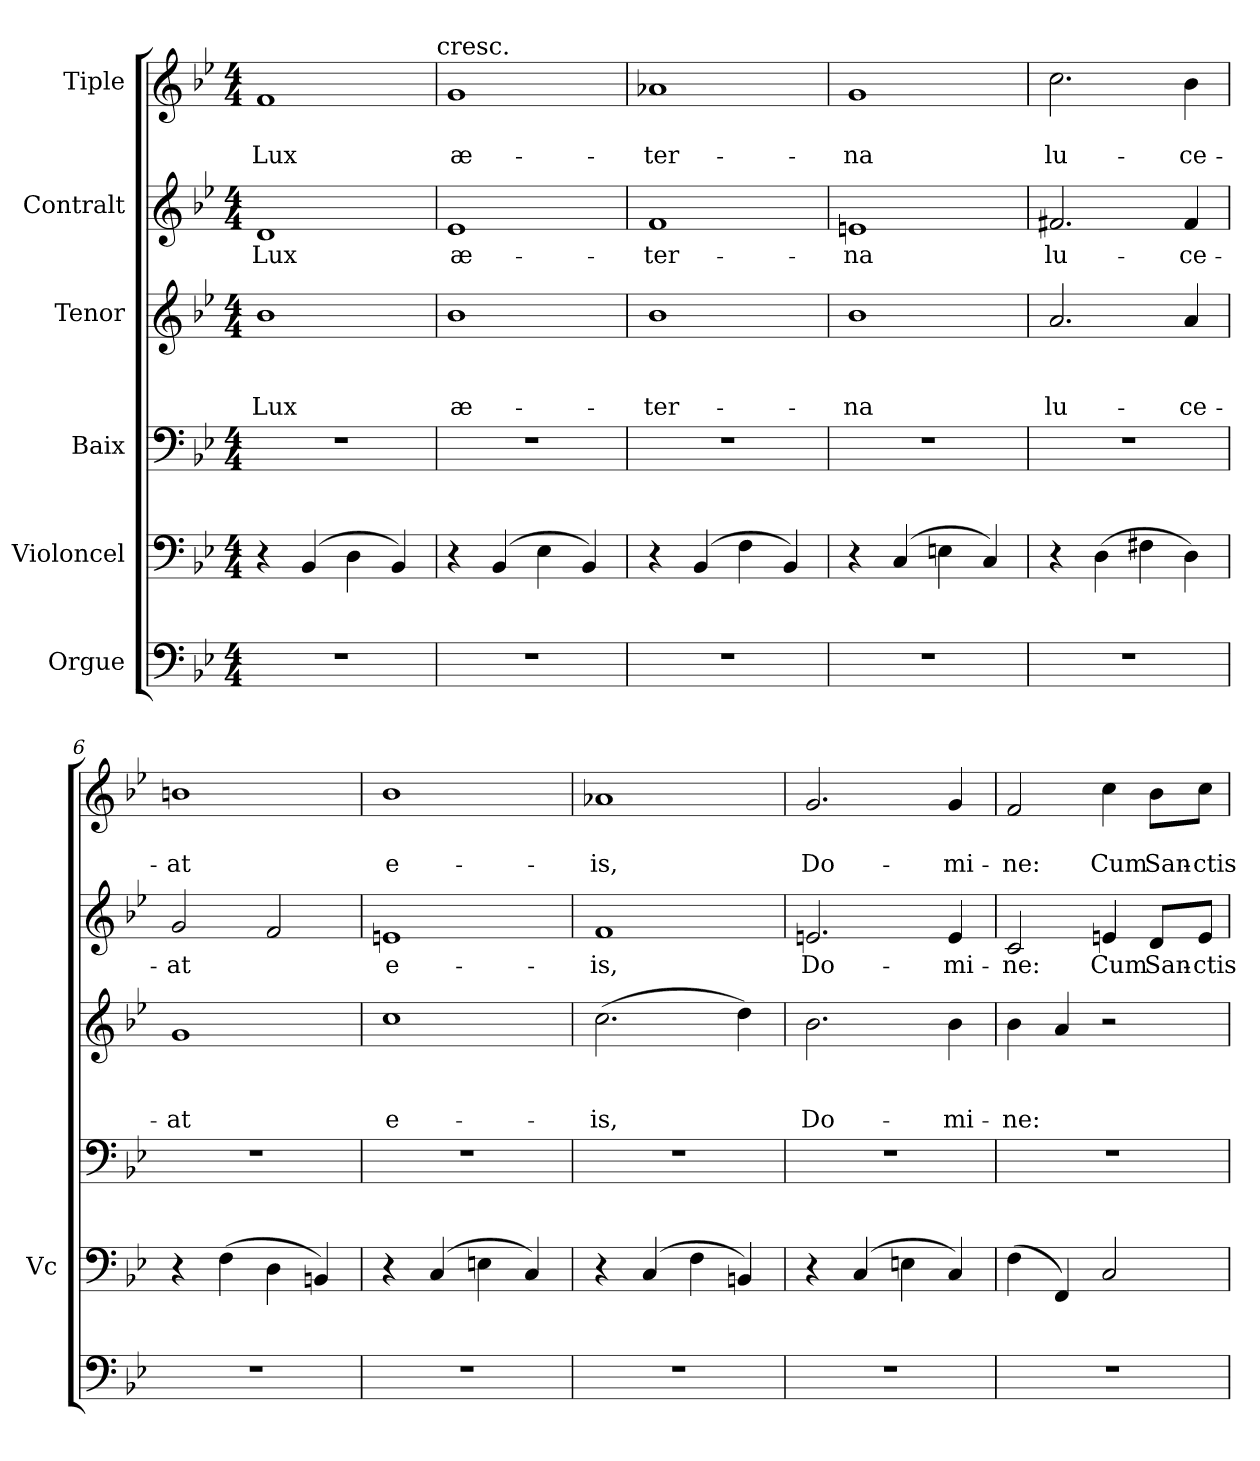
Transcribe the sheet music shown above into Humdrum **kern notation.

**kern	**kern	**kern	**kern	**text	**text	**text	**kern	**text	**kern	**text	**text
*part6	*part5	*part4	*part3	*part3	*part3	*part3	*part2	*part2	*part1	*part1	*part1
*staff6	*staff5	*staff4	*staff3	*staff3	*staff3	*staff3	*staff2	*staff2	*staff1	*staff1	*staff1
*I"Orgue	*I"Violoncel	*I"Baix	*I"Tenor	*	*	*	*I"Contralt	*	*I"Tiple	*	*
*	*I'Vc	*	*	*	*	*	*	*	*	*	*
*clefF4	*clefF4	*clefF4	*clefG2	*	*	*	*clefG2	*	*clefG2	*	*
*k[b-e-]	*k[b-e-]	*k[b-e-]	*k[b-e-]	*	*	*	*k[b-e-]	*	*k[b-e-]	*	*
*B-:	*B-:	*B-:	*B-:	*	*	*	*B-:	*	*B-:	*	*
*M4/4	*M4/4	*M4/4	*M4/4	*	*	*	*M4/4	*	*M4/4	*	*
=1	=1	=1	=1	=1	=1	=1	=1	=1	=1	=1	=1
!	!	!	!	!	!	!LO:LY:b	!	!LO:LY:b	!	!	!LO:LY:b
1r	4r	1r	1b-	.	.	Lux	1d	Lux	1f	.	Lux
.	(<4BB-/	.	.	.	.	.	.	.	.	.	.
.	4D\	.	.	.	.	.	.	.	.	.	.
.	4BB-/)	.	.	.	.	.	.	.	.	.	.
!	!	!	!	!	!	!	!	!	!LO:TX:a:t=cresc.	!	!
=2	=2	=2	=2	=2	=2	=2	=2	=2	=2	=2	=2
!	!	!	!	!	!	!LO:LY:b	!	!LO:LY:b	!	!	!LO:LY:b
1r	4r	1r	1b-	.	.	æ-	1e-	æ-	1g	.	æ-
.	(<4BB-/	.	.	.	.	.	.	.	.	.	.
.	4E-\	.	.	.	.	.	.	.	.	.	.
.	4BB-/)	.	.	.	.	.	.	.	.	.	.
=3	=3	=3	=3	=3	=3	=3	=3	=3	=3	=3	=3
!	!	!	!	!	!	!LO:LY:b	!	!LO:LY:b	!	!	!LO:LY:b
1r	4r	1r	1b-	.	.	-ter-	1f	-ter-	1a-X	.	-ter-
.	(<4BB-/	.	.	.	.	.	.	.	.	.	.
.	4F\	.	.	.	.	.	.	.	.	.	.
.	4BB-/)	.	.	.	.	.	.	.	.	.	.
=4	=4	=4	=4	=4	=4	=4	=4	=4	=4	=4	=4
!	!	!	!	!	!	!LO:LY:b	!	!LO:LY:b	!	!	!LO:LY:b
1r	4r	1r	1b-	.	.	-na	1en	-na	1g	.	-na
.	(<4C/	.	.	.	.	.	.	.	.	.	.
.	4En\	.	.	.	.	.	.	.	.	.	.
.	4C/)	.	.	.	.	.	.	.	.	.	.
=5	=5	=5	=5	=5	=5	=5	=5	=5	=5	=5	=5
!	!	!	!	!	!	!LO:LY:b	!	!LO:LY:b	!	!	!LO:LY:b
1r	4r	1r	2.a/	.	.	lu-	2.f#X/	lu-	2.cc\	.	lu-
.	(>4D\	.	.	.	.	.	.	.	.	.	.
.	4F#X\	.	.	.	.	.	.	.	.	.	.
!	!	!	!	!	!	!LO:LY:b	!	!LO:LY:b	!	!	!LO:LY:b
.	4D\)	.	4a/	.	.	-ce-	4f#/	-ce-	4b-\	.	-ce-
=6	=6	=6	=6	=6	=6	=6	=6	=6	=6	=6	=6
!	!	!	!	!	!	!LO:LY:b	!	!LO:LY:b	!	!	!LO:LY:b
1r	4r	1r	1g	.	.	-at	2g/	-at	1bn	.	-at
.	(>4F\	.	.	.	.	.	.	.	.	.	.
.	4D\	.	.	.	.	.	2f/	.	.	.	.
.	4BBn/)	.	.	.	.	.	.	.	.	.	.
=7	=7	=7	=7	=7	=7	=7	=7	=7	=7	=7	=7
!	!	!	!	!	!	!LO:LY:b	!	!LO:LY:b	!	!	!LO:LY:b
1r	4r	1r	1cc	.	.	e-	1en	e-	1b-	.	e-
.	(>4C/	.	.	.	.	.	.	.	.	.	.
.	4En\	.	.	.	.	.	.	.	.	.	.
.	4C/)	.	.	.	.	.	.	.	.	.	.
!!LO:LB:g=z
=8	=8	=8	=8	=8	=8	=8	=8	=8	=8	=8	=8
!	!	!	!	!	!	!LO:LY:b	!	!LO:LY:b	!	!	!LO:LY:b
1r	4r	1r	(>2.cc\	.	.	-is,	1f	-is,	1a-X	.	-is,
.	(>4C/	.	.	.	.	.	.	.	.	.	.
.	4F\	.	.	.	.	.	.	.	.	.	.
.	4BBn/)	.	4dd\)	.	.	.	.	.	.	.	.
=9	=9	=9	=9	=9	=9	=9	=9	=9	=9	=9	=9
!	!	!	!	!	!	!LO:LY:b	!	!LO:LY:b	!	!	!LO:LY:b
1r	4r	1r	2.b-\	.	.	Do-	2.en/	Do-	2.g/	.	Do-
.	(>4C/	.	.	.	.	.	.	.	.	.	.
.	4En\	.	.	.	.	.	.	.	.	.	.
!	!	!	!	!	!	!LO:LY:b	!	!LO:LY:b	!	!	!LO:LY:b
.	4C/)	.	4b-\	.	.	-mi-	4e/	-mi-	4g/	.	-mi-
=10	=10	=10	=10	=10	=10	=10	=10	=10	=10	=10	=10
!	!	!	!	!	!	!LO:LY:b	!	!LO:LY:b	!	!	!LO:LY:b
1r	(>4F\	1r	4b-\	.	.	-ne:	2c/	-ne:	2f/	.	-ne:
.	4FF/)	.	4a/	.	.	.	.	.	.	.	.
!	!	!	!	!	!	!	!	!LO:LY:b	!	!	!LO:LY:b
.	2C/	.	2r	.	.	.	4en/	Cum	4cc\	.	Cum
!	!	!	!	!	!	!	!	!LO:LY:b	!	!	!LO:LY:b
.	.	.	.	.	.	.	8d/L	San-	8b-\L	.	San-
!	!	!	!	!	!	!	!	!LO:LY:b	!	!	!LO:LY:b
.	.	.	.	.	.	.	8e/J	-ctis	8cc\J	.	-ctis
=	=	=	=	=	=	=	=	=	=	=	=
*-	*-	*-	*-	*-	*-	*-	*-	*-	*-	*-	*-
